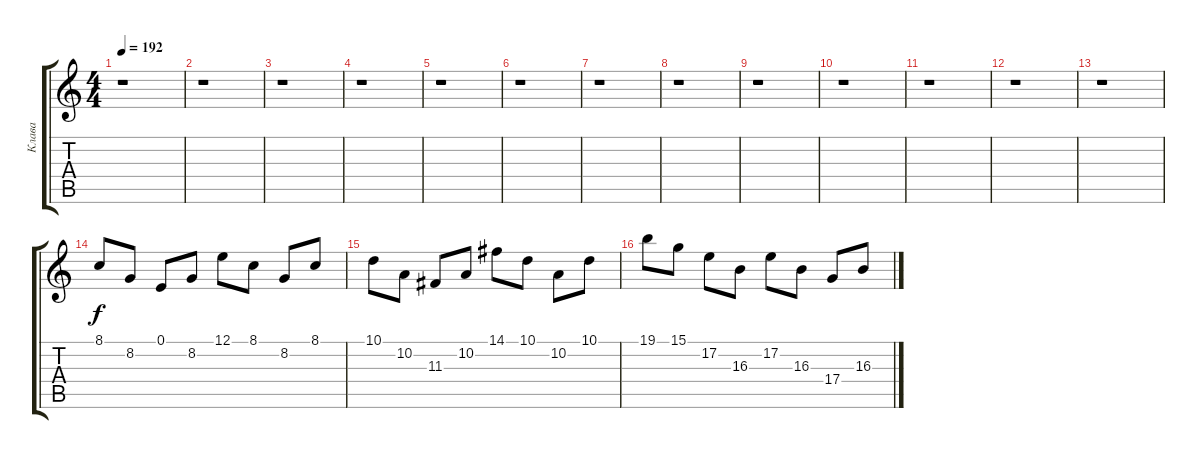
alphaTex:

\track ("Клава" "Клава") {instrument viola}
\staff {score tabs}
\tuning (E4 B3 G3 D3 A2 E2) {hide}
\ts (4 4)
\tempo 192
\clef g2
\ks c
r.1{dy f} |
r.1 |
r.1 |
r.1 |
r.1 |
r.1 |
r.1 |
r.1 |
r.1 |
r.1 |
r.1 |
r.1 |
r.1 |
8.1.8 8.2.8 0.1.8 8.2.8 12.1.8 8.1.8 8.2.8 8.1.8 |
10.1.8 10.2.8 11.3.8 10.2.8 14.1.8 10.1.8 10.2.8 10.1.8 |
19.1.8 15.1.8 17.2.8 16.3.8 17.2.8 16.3.8 17.4.8 16.3.8
